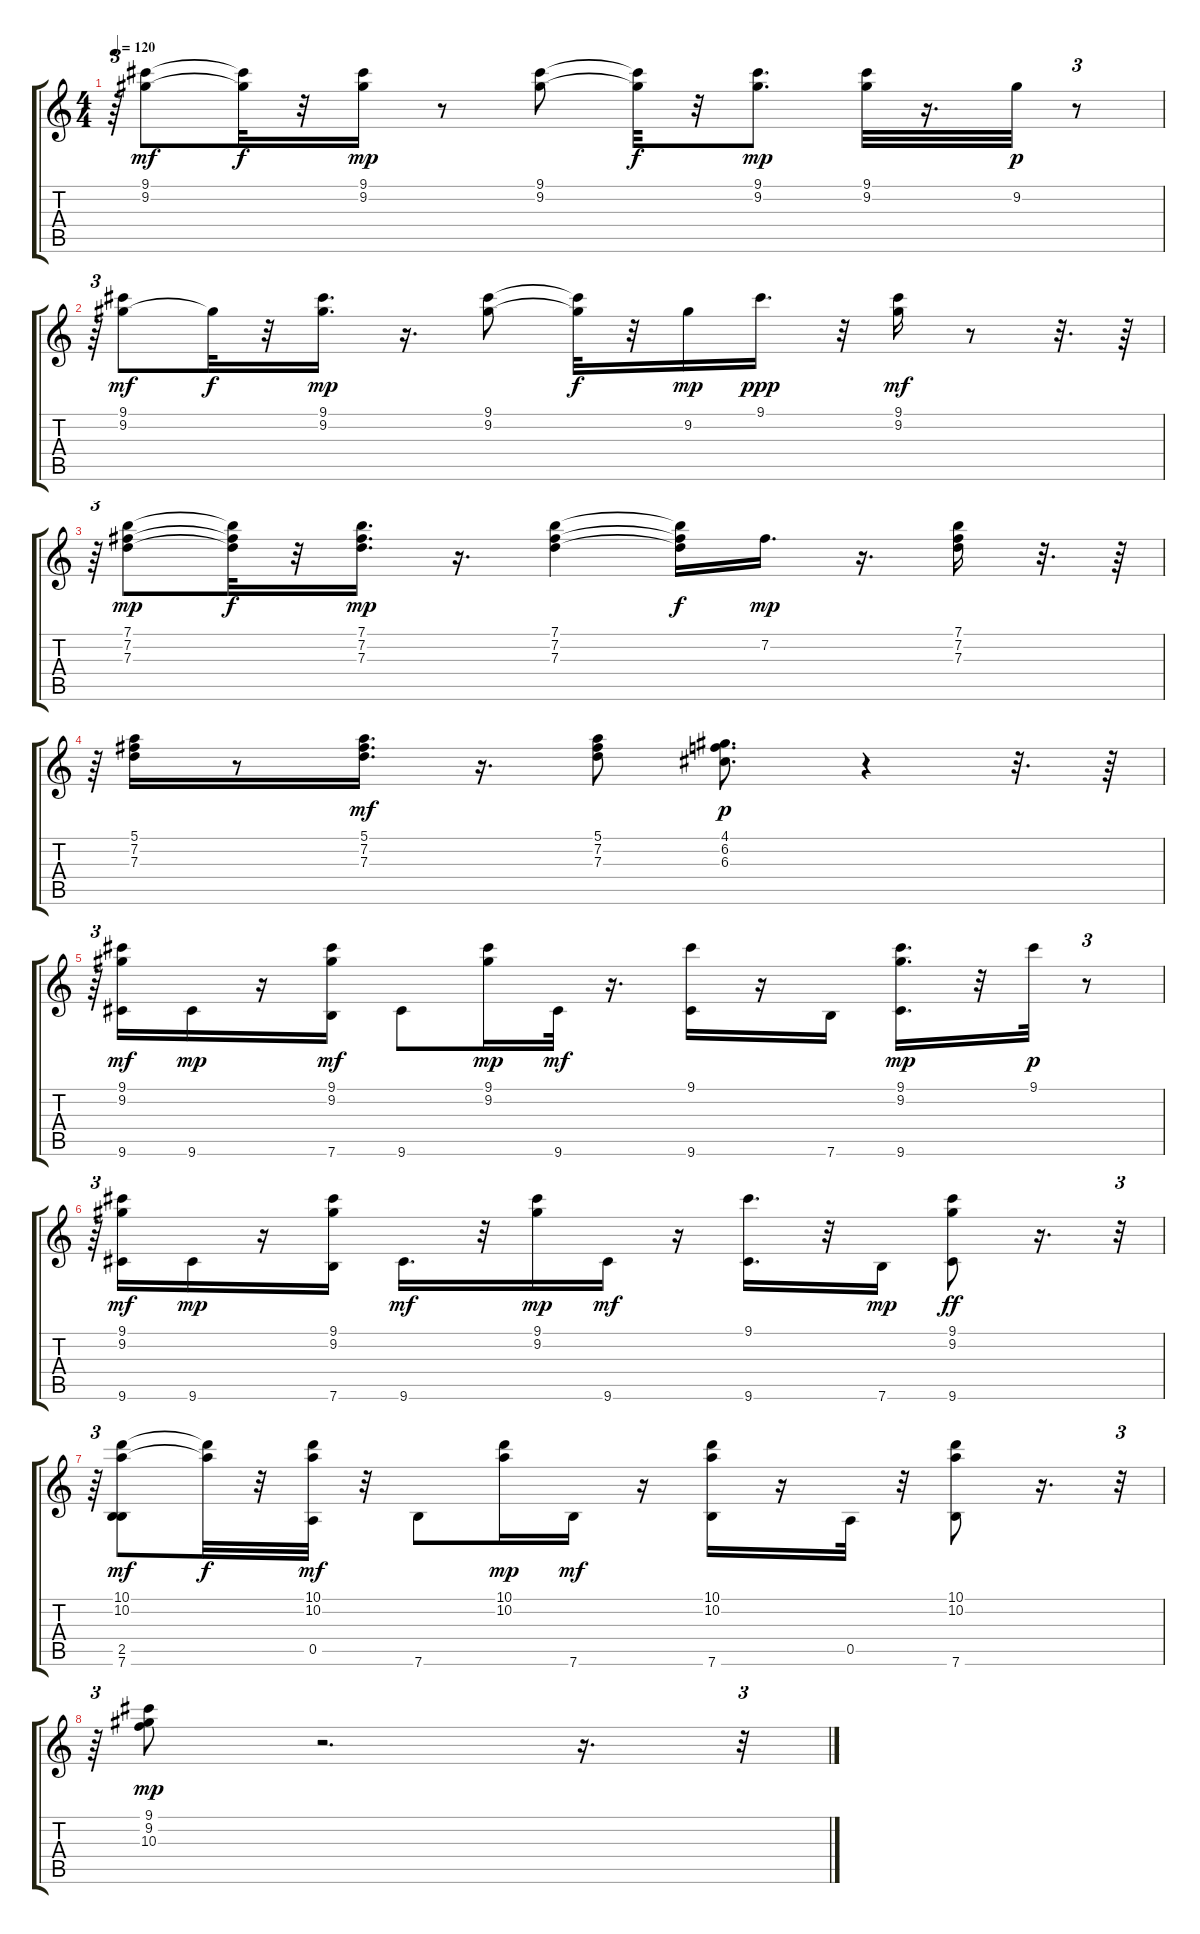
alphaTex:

\track "" {instrument acousticguitarsteel}
\staff {score tabs}
\tuning (E4 B3 G3 D3 A2 E2) {hide}
\ts (4 4)
\tempo 120
\clef g2
\ks c
r.64{tu (3 2) dy mp} (9.1 9.2).8{dy mf} (9.1{t} 9.2{t}).32{dy f} r.32 (9.1 9.2).16{dy mp} r.8 (9.1 9.2).8 (9.1{t} 9.2{t}).32{dy f} r.32 (9.1 9.2).8{d dy mp} (9.1 9.2).32 r.16{d} 9.2.32{dy p} r.8{tu (3 2)} |
r.64{tu (3 2)} (9.1 9.2).8{dy mf} 9.2{t}.32{dy f} r.32 (9.1 9.2).16{d dy mp} r.16{d} (9.1 9.2).8 (9.1{t} 9.2{t}).32{dy f} r.32 9.2.16{dy mp} 9.1.16{d dy ppp} r.32 (9.1 9.2).16{dy mf} r.8 r.32{d} r.64 |
r.64{tu (3 2)} (7.1 7.2 7.3).8{dy mp} (7.1{t} 7.2{t} 7.3{t}).32{dy f} r.32 (7.1 7.2 7.3).16{d dy mp} r.16{d} (7.1 7.2 7.3).4 (7.1{t} 7.2{t} 7.3{t}).16{dy f} 7.2.16{d dy mp} r.16{d} (7.1 7.2 7.3).16 r.32{d} r.64 |
r.64{tu (3 2)} (5.1 7.2 7.3).16 r.8 (5.1 7.2 7.3).16{d dy mf} r.16{d} (5.1 7.2 7.3).8 (4.1 6.2 6.3).8{d dy p} r.4 r.32{d} r.64 |
r.64{tu (3 2)} (9.1 9.2 9.6).16{dy mf} 9.6.16{dy mp} r.16 (9.1 9.2 7.6).16{dy mf} 9.6.8 (9.1 9.2).16{dy mp} 9.6.32{dy mf} r.16{d} (9.1 9.6).16 r.16 7.6.16 (9.1 9.2 9.6).16{d dy mp} r.32 9.1.32{dy p} r.8{tu (3 2)} |
r.64{tu (3 2)} (9.1 9.2 9.6).16{dy mf} 9.6.16{dy mp} r.16 (9.1 9.2 7.6).16 9.6.16{d dy mf} r.32 (9.1 9.2).16{dy mp} 9.6.16{dy mf} r.16 (9.1 9.6).16{d} r.32 7.6.16{dy mp} (9.1 9.2 9.6).8{dy ff} r.16{d} r.32{tu (3 2)} |
r.64{tu (3 2)} (10.1 10.2 2.5 7.6).8{dy mf} (10.1{t} 10.2{t}).32{dy f} r.32 (10.1 10.2 0.5).32{dy mf} r.32 7.6.8 (10.1 10.2).16{dy mp} 7.6.16{dy mf} r.16 (10.1 10.2 7.6).16 r.16 0.5.32 r.32 (10.1 10.2 7.6).8 r.16{d} r.32{tu (3 2)} |
r.64{tu (3 2)} (9.1 9.2 10.3).8{dy mp} r.2{d} r.16{d} r.32{tu (3 2)}
